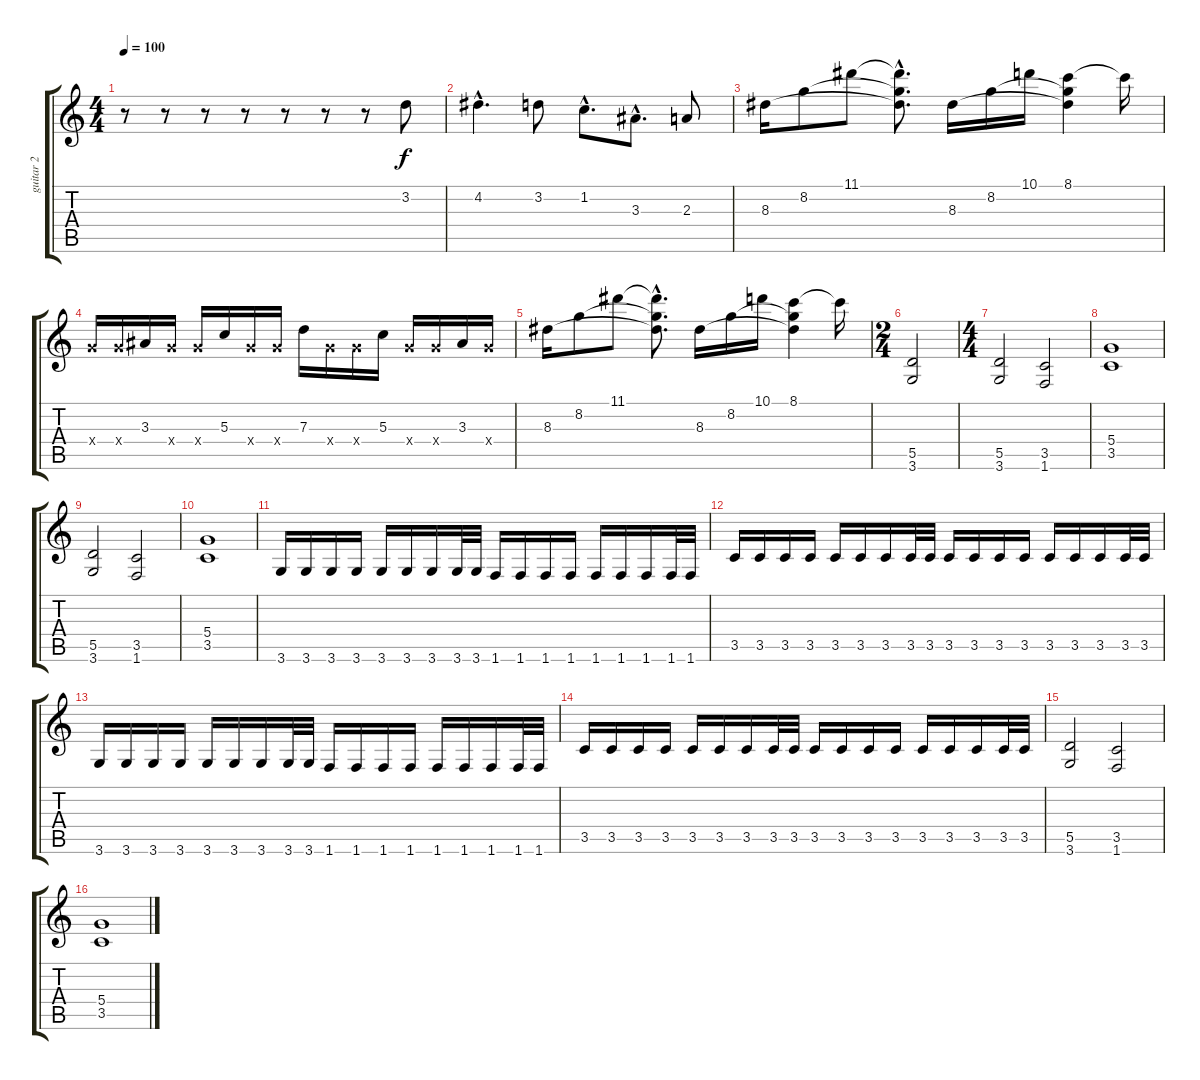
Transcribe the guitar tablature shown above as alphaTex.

\track ("guitar 2" "guitar 2") {instrument overdrivenguitar}
\staff {score tabs}
\tuning (E4 B3 G3 D3 A2 E2) {hide}
\ts (4 4)
\tempo 100
\clef g2
\ks c
r.8{dy f} r.8 r.8 r.8 r.8 r.8 r.8 3.2.8 |
4.2{hac}.4{d} 3.2.8 1.2{hac}.8{d} 3.3{hac}.8{d} 2.3.8 |
8.3.16{instrument overdrivenguitar} 8.2.8 11.1.8 (11.1{hac t} 8.2{hac t} 8.3{hac t}).8{d} 8.3.16 8.2.16 10.1.16 (8.1 8.2{t} 8.3{t}).4 8.1{t}.16 |
5.4{x}.16 5.4{x}.16 3.3.16 5.4{x}.16 5.4{x}.16 5.3.16 5.4{x}.16 5.4{x}.16 7.3.16 5.4{x}.16 5.4{x}.16 5.3.16 5.4{x}.16 5.4{x}.16 3.3.16 5.4{x}.16 |
8.3.16{instrument overdrivenguitar} 8.2.8 11.1.8 (11.1{hac t} 8.2{hac t} 8.3{hac t}).8{d} 8.3.16 8.2.16 10.1.16 (8.1 8.2{t} 8.3{t}).4 8.1{t}.16 |
\ts (2 4)
(5.5 3.6).2 |
\ts (4 4)
(5.5 3.6).2 (3.5 1.6).2 |
(5.4 3.5).1 |
(5.5 3.6).2 (3.5 1.6).2 |
(5.4 3.5).1 |
3.6.16 3.6.16 3.6.16 3.6.16 3.6.16 3.6.16 3.6.16 3.6.32 3.6.32 1.6.16 1.6.16 1.6.16 1.6.16 1.6.16 1.6.16 1.6.16 1.6.32 1.6.32 |
3.5.16 3.5.16 3.5.16 3.5.16 3.5.16 3.5.16 3.5.16 3.5.32 3.5.32 3.5.16 3.5.16 3.5.16 3.5.16 3.5.16 3.5.16 3.5.16 3.5.32 3.5.32 |
3.6.16 3.6.16 3.6.16 3.6.16 3.6.16 3.6.16 3.6.16 3.6.32 3.6.32 1.6.16 1.6.16 1.6.16 1.6.16 1.6.16 1.6.16 1.6.16 1.6.32 1.6.32 |
3.5.16 3.5.16 3.5.16 3.5.16 3.5.16 3.5.16 3.5.16 3.5.32 3.5.32 3.5.16 3.5.16 3.5.16 3.5.16 3.5.16 3.5.16 3.5.16 3.5.32 3.5.32 |
(5.5 3.6).2{instrument overdrivenguitar} (3.5 1.6).2 |
(5.4 3.5).1
